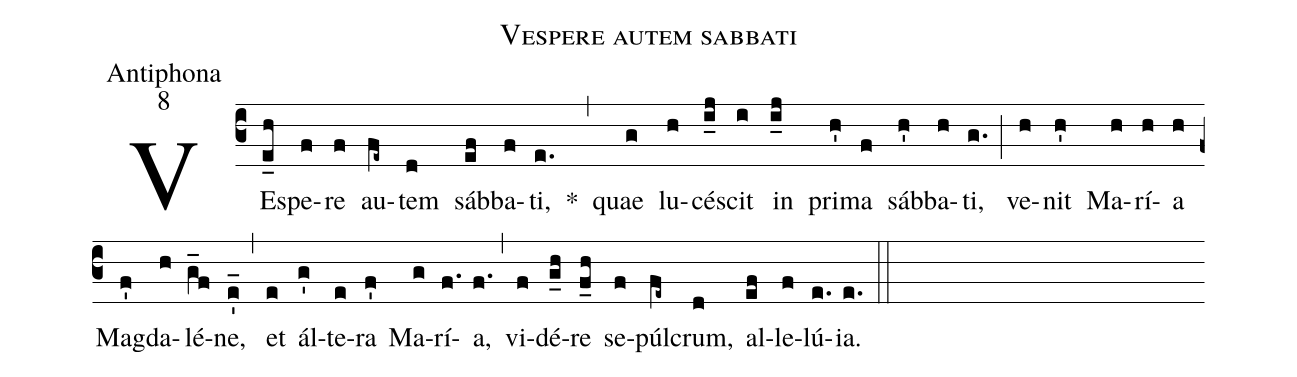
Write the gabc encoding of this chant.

name:Vespere autem sabbati;
office-part:Antiphona;
mode:8;
%%
(c3) VE(e_h)spe(f)re(f) au(fe~)tem(d) sáb(ef)ba(f)ti,(e.) *(,) quae(g) lu(h)cé(i_j)scit(i) in(i_j) pri(h')ma(f) sáb(h')ba(h)ti,(g.) (;) ve(h)nit(h') Ma(h)rí(h)a(h) Mag(f')da(h)lé(g_f)ne,(e'_) (,) et(e) ál(g')te(e)ra(f') Ma(g)rí(f.)a,(f.) (,) vi(f)dé(g_h)re(f_h) se(f)púl(fe~)crum,(d) al(ef)le(f)lú(e.)ia.(e.) (::)
